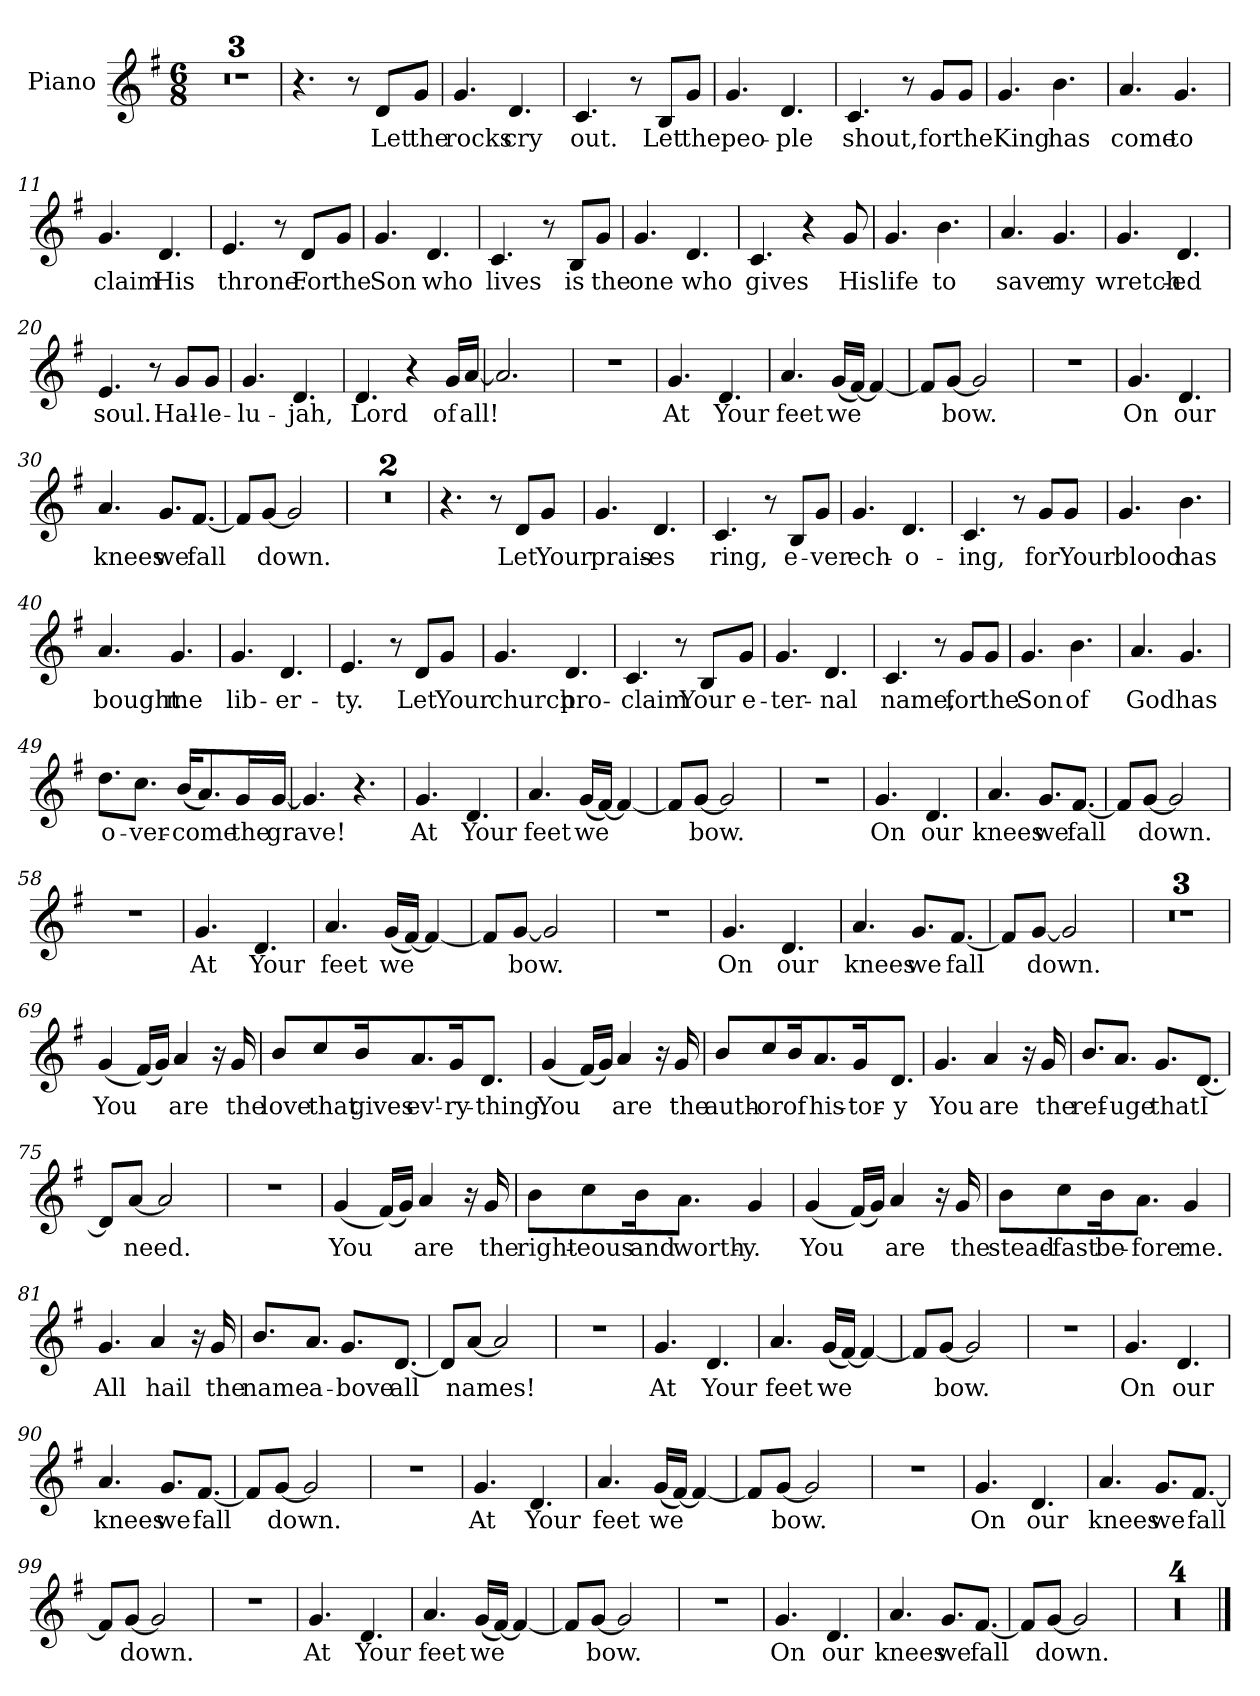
**kern	**text
*part1	*part1
*staff1	*staff1
*I"Piano	*
*I'Pno.	*
*clefG2	*
*k[f#]	*
*M6/8	*
*MM80	*
=1	=1
2.r	.
=2	=2
2.r	.
=3	=3
2.r	.
=4	=4
4.r	.
8r	.
8d/L	Let
8g/J	the
=5	=5
4.g/	rocks
4.d/	cry
=6	=6
4.c/	out.
8r	.
8B/L	Let
8g/J	the
=7	=7
4.g/	peo-
4.d/	-ple
=8	=8
4.c/	shout,
8r	.
8g/L	for
8g/J	the
=9	=9
4.g/	King
4.b\	has
!!LO:LB:g=z
=10	=10
4.a/	come
4.g/	to
=11	=11
4.g/	claim
4.d/	His
=12	=12
4.e/	throne.
8r	.
8d/L	For
8g/J	the
=13	=13
4.g/	Son
4.d/	who
=14	=14
4.c/	lives
8r	.
8B/L	is
8g/J	the
=15	=15
4.g/	one
4.d/	who
=16	=16
4.c/	gives
4r	.
8g/	His
=17	=17
4.g/	life
4.b\	to
!!LO:LB:g=z
=18	=18
4.a/	save
4.g/	my
=19	=19
4.g/	wretch-
4.d/	-ed
=20	=20
4.e/	soul.
8r	.
8g/L	Hal-
8g/J	-le-
=21	=21
4.g/	-lu-
4.d/	-jah,
=22	=22
4.d/	Lord
4r	.
16g/LL	of
[16a/JJ	all!
=23	=23
2.a/]	.
=24	=24
2.r	.
=25	=25
4.g/	At
4.d/	Your
=26	=26
4.a/	feet
(16g/LL	we
[16f#/JJ)	.
4f#/_	.
!!LO:LB:g=z
=27	=27
8f#/L]	.
[8g/J	bow.
2g/]	.
=28	=28
2.r	.
=29	=29
4.g/	On
4.d/	our
=30	=30
4.a/	knees
8.g/L	we
[8.f#/J	fall
=31	=31
8f#/L]	.
[8g/J	down.
2g/]	.
=32	=32
2.r	.
=33	=33
2.r	.
=34	=34
4.r	.
8r	.
8d/L	Let
8g/J	Your
=35	=35
4.g/	prais-
4.d/	-es
!!LO:LB:g=z
=36	=36
4.c/	ring,
8r	.
8B/L	e-
8g/J	-ver
=37	=37
4.g/	ech-
4.d/	-o-
=38	=38
4.c/	-ing,
8r	.
8g/L	for
8g/J	Your
=39	=39
4.g/	blood
4.b\	has
=40	=40
4.a/	bought
4.g/	me
=41	=41
4.g/	lib-
4.d/	-er-
=42	=42
4.e/	-ty.
8r	.
8d/L	Let
8g/J	Your
!!LO:LB:g=z
=43	=43
4.g/	church
4.d/	pro-
=44	=44
4.c/	-claim
8r	.
8B/L	Your
8g/J	e-
=45	=45
4.g/	-ter-
4.d/	-nal
=46	=46
4.c/	name,
8r	.
8g/L	for
8g/J	the
=47	=47
4.g/	Son
4.b\	of
=48	=48
4.a/	God
4.g/	has
!!LO:LB:g=z
=49	=49
8.dd\L	o-
8.cc\J	-ver-
(16b/KL	-come
8.a/)	.
16g/L	the
[16g/JJ	grave!
=50	=50
4.g/]	.
4.r	.
=51	=51
4.g/	At
4.d/	Your
=52	=52
4.a/	feet
(16g/LL	we
[16f#/JJ)	.
4f#/_	.
=53	=53
8f#/L]	.
[8g/J	bow.
2g/]	.
=54	=54
2.r	.
=55	=55
4.g/	On
4.d/	our
!!LO:LB:g=z
=56	=56
4.a/	knees
8.g/L	we
[8.f#/J	fall
=57	=57
8f#/L]	.
[8g/J	down.
2g/]	.
=58	=58
2.r	.
=59	=59
4.g/	At
4.d/	Your
=60	=60
4.a/	feet
(16g/LL	we
[16f#/JJ)	.
4f#/_	.
=61	=61
8f#/L]	.
[8g/J	bow.
2g/]	.
=62	=62
2.r	.
=63	=63
4.g/	On
4.d/	our
!!LO:PB:g=z
=64	=64
4.a/	knees
8.g/L	we
[8.f#/J	fall
=65	=65
8f#/L]	.
[8g/J	down.
2g/]	.
=66	=66
2.r	.
=67	=67
2.r	.
=68	=68
2.r	.
=69	=69
(4g/	You
(16f#/LL)	.
16g/JJ)	.
4a/	are
16r	.
16g/	the
=70	=70
8b/L	love
8cc/	that
16b/K	gives
8.a/	ev'-
16g/K	-ry-
8.d/J	-thing.
!!LO:LB:g=z
=71	=71
(4g/	You
(16f#/LL)	.
16g/JJ)	.
4a/	are
16r	.
16g/	the
=72	=72
8b/L	auth-
8cc/	-or
16b/K	of
8.a/	his-
16g/K	-tor-
8.d/J	-y
=73	=73
4.g/	You
4a/	are
16r	.
16g/	the
=74	=74
8.b/L	ref-
8.a/J	-uge
8.g/L	that
[8.d/J	I
=75	=75
8d/L]	.
[8a/J	need.
2a/]	.
=76	=76
2.r	.
!!LO:LB:g=z
=77	=77
(4g/	You
(16f#/LL)	.
16g/JJ)	.
4a/	are
16r	.
16g/	the
=78	=78
8b\L	right-
8cc\	-eous
16b\K	and
8.a\J	worth-
4g/	-y.
=79	=79
(4g/	You
(16f#/LL)	.
16g/JJ)	.
4a/	are
16r	.
16g/	the
=80	=80
8b\L	stead-
8cc\	-fast
16b\K	be-
8.a\J	-fore
4g/	me.
=81	=81
4.g/	All
4a/	hail
16r	.
16g/	the
!!LO:LB:g=z
=82	=82
8.b/L	name
8.a/J	a-
8.g/L	-bove
[8.d/J	all
=83	=83
8d/L]	.
[8a/J	names!
2a/]	.
=84	=84
2.r	.
=85	=85
4.g/	At
4.d/	Your
=86	=86
4.a/	feet
(16g/LL	we
[16f#/JJ)	.
4f#/_	.
=87	=87
8f#/L]	.
[8g/J	bow.
2g/]	.
=88	=88
2.r	.
=89	=89
4.g/	On
4.d/	our
!!LO:LB:g=z
=90	=90
4.a/	knees
8.g/L	we
[8.f#/J	fall
=91	=91
8f#/L]	.
[8g/J	down.
2g/]	.
=92	=92
2.r	.
=93	=93
4.g/	At
4.d/	Your
=94	=94
4.a/	feet
(16g/LL	we
[16f#/JJ)	.
4f#/_	.
=95	=95
8f#/L]	.
[8g/J	bow.
2g/]	.
=96	=96
2.r	.
=97	=97
4.g/	On
4.d/	our
!!LO:LB:g=z
=98	=98
4.a/	knees
8.g/L	we
[8.f#/J	fall
=99	=99
8f#/L]	.
[8g/J	down.
2g/]	.
=100	=100
2.r	.
=101	=101
4.g/	At
4.d/	Your
=102	=102
4.a/	feet
(16g/LL	we
[16f#/JJ)	.
4f#/_	.
=103	=103
8f#/L]	.
[8g/J	bow.
2g/]	.
=104	=104
2.r	.
=105	=105
4.g/	On
4.d/	our
!!LO:LB:g=z
=106	=106
4.a/	knees
8.g/L	we
[8.f#/J	fall
=107	=107
8f#/L]	.
[8g/J	down.
2g/]	.
=108	=108
2.r	.
=109	=109
2.r	.
=110	=110
2.r	.
=111	=111
2.r	.
==	==
*-	*-
